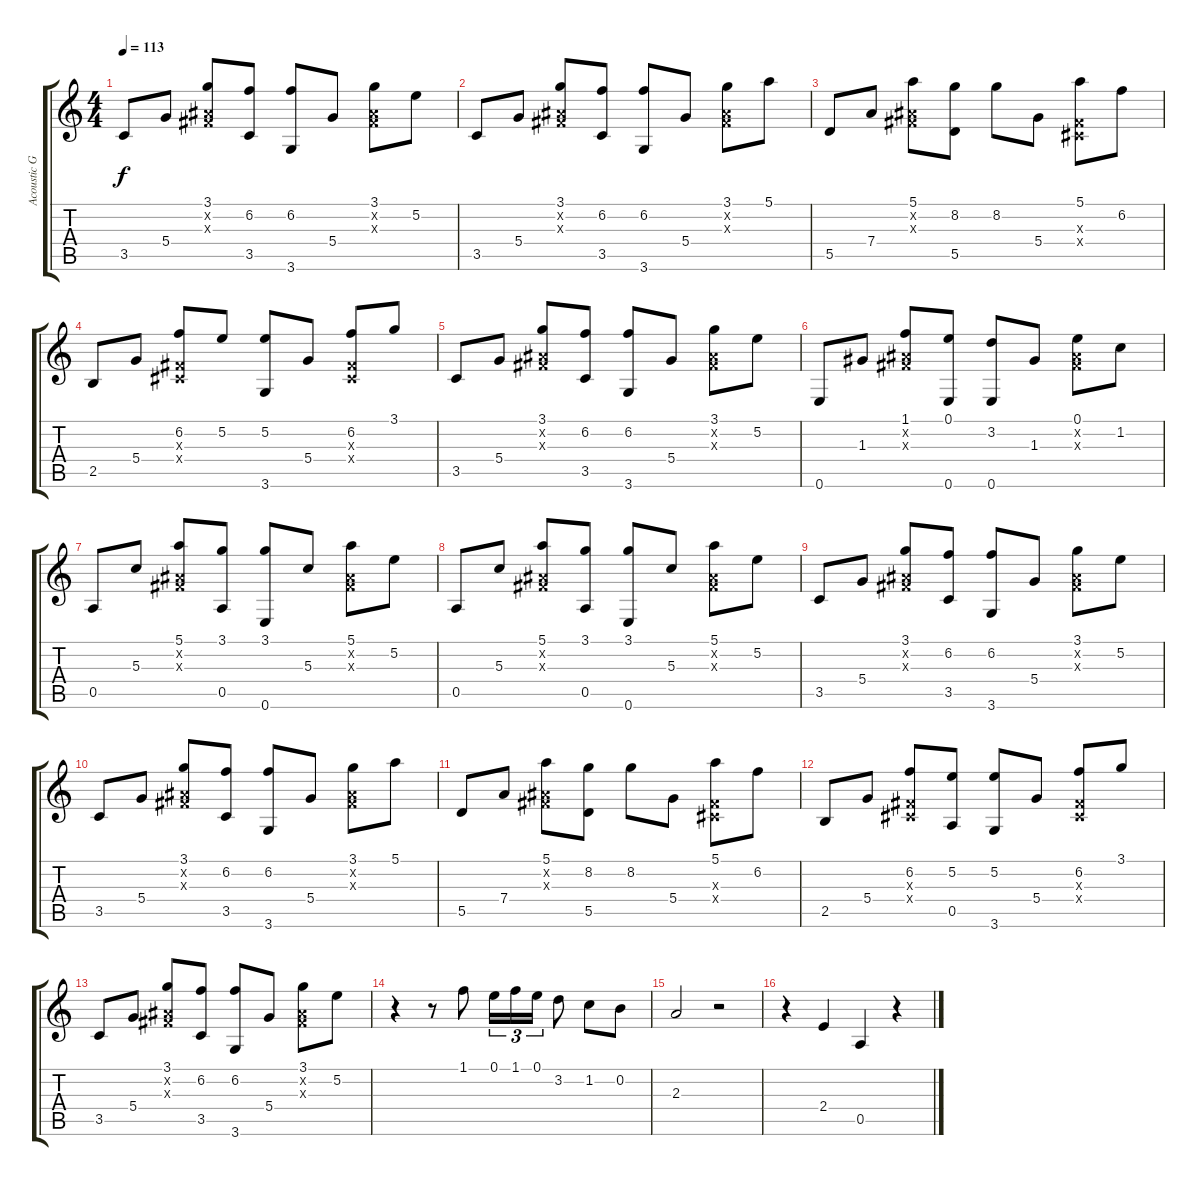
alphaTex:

\track ("Acoustic Guitar 2" "Acoustic G") {instrument acousticguitarnylon}
\staff {score tabs}
\tuning (E4 B3 G3 D3 A2 E2) {hide}
\ts (4 4)
\tempo 113
\clef g2
\ks c
3.5.8{dy f} 5.4.8 (3.1 -1.2{x} -1.3{x}).8 (6.2 3.5).8 (6.2 3.6).8 5.4.8 (3.1 -1.2{x} -1.3{x}).8 5.2.8 |
3.5.8 5.4.8 (3.1 -1.2{x} -1.3{x}).8 (6.2 3.5).8 (6.2 3.6).8 5.4.8 (3.1 -1.2{x} -1.3{x}).8 5.1.8 |
5.5.8 7.4.8 (5.1 -1.2{x} -1.3{x}).8 (8.2 5.5).8 8.2.8 5.4.8 (5.1 -1.3{x} -1.4{x}).8 6.2.8 |
2.5.8 5.4.8 (6.2 -1.3{x} -1.4{x}).8 5.2.8 (5.2 3.6).8 5.4.8 (6.2 -1.3{x} -1.4{x}).8 3.1.8 |
3.5.8 5.4.8 (3.1 -1.2{x} -1.3{x}).8 (6.2 3.5).8 (6.2 3.6).8 5.4.8 (3.1 -1.2{x} -1.3{x}).8 5.2.8 |
0.6.8 1.3.8 (1.1 -1.2{x} -1.3{x}).8 (0.1 0.6).8 (3.2 0.6).8 1.3.8 (0.1 -1.2{x} -1.3{x}).8 1.2.8 |
0.5.8 5.3.8 (5.1 -1.2{x} -1.3{x}).8 (3.1 0.5).8 (3.1 0.6).8 5.3.8 (5.1 -1.2{x} -1.3{x}).8 5.2.8 |
0.5.8 5.3.8 (5.1 -1.2{x} -1.3{x}).8 (3.1 0.5).8 (3.1 0.6).8 5.3.8 (5.1 -1.2{x} -1.3{x}).8 5.2.8 |
3.5.8 5.4.8 (3.1 -1.2{x} -1.3{x}).8 (6.2 3.5).8 (6.2 3.6).8 5.4.8 (3.1 -1.2{x} -1.3{x}).8 5.2.8 |
3.5.8 5.4.8 (3.1 -1.2{x} -1.3{x}).8 (6.2 3.5).8 (6.2 3.6).8 5.4.8 (3.1 -1.2{x} -1.3{x}).8 5.1.8 |
5.5.8 7.4.8 (5.1 -1.2{x} -1.3{x}).8 (8.2 5.5).8 8.2.8 5.4.8 (5.1 -1.3{x} -1.4{x}).8 6.2.8 |
2.5.8 5.4.8 (6.2 -1.3{x} -1.4{x}).8 (5.2 0.5).8 (5.2 3.6).8 5.4.8 (6.2 -1.3{x} -1.4{x}).8 3.1.8 |
3.5.8 5.4.8 (3.1 -1.2{x} -1.3{x}).8 (6.2 3.5).8 (6.2 3.6).8 5.4.8 (3.1 -1.2{x} -1.3{x}).8 5.2.8 |
r.4 r.8 1.1.8 0.1.16{tu (3 2)} 1.1.16{tu (3 2)} 0.1.16{tu (3 2)} 3.2.8 1.2.8 0.2.8 |
2.3.2 r.2 |
r.4 2.4.4 0.5.4 r.4
